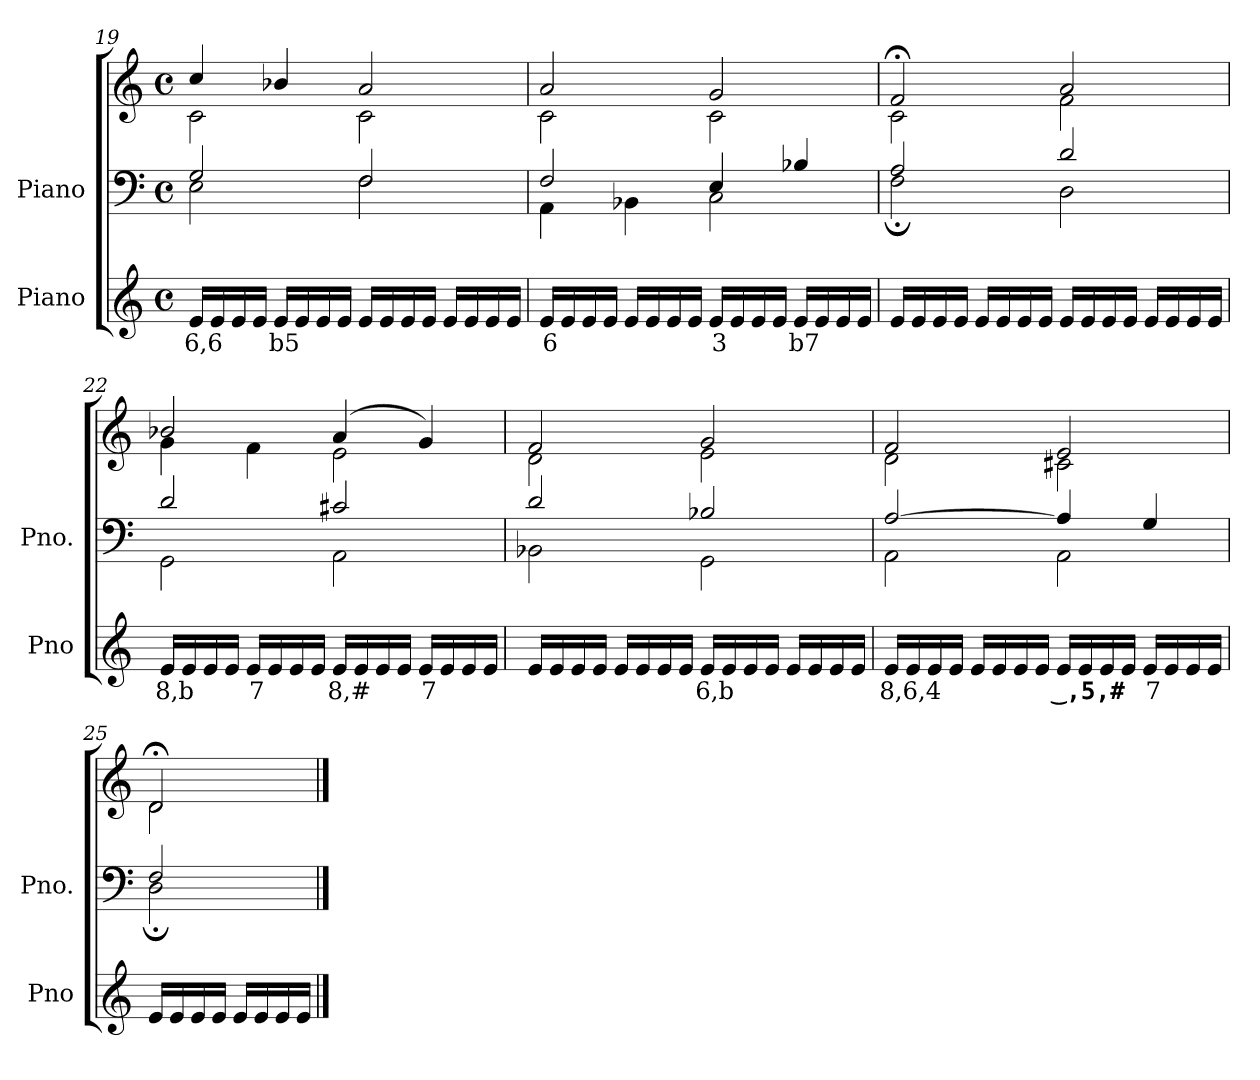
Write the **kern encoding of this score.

**kern	**text	**kern	**kern
*part2	*part2	*part1	*part1
*staff3	*staff3	*staff2	*staff1
*I"Piano	*	*I"Piano	*
*I'Pno	*	*I'Pno.	*
*clefG2	*	*clefF4	*clefG2
*k[]	*	*k[]	*k[]
*M4/4	*	*M4/4	*M4/4
*met(c)	*	*met(c)	*met(c)
=19	=19	=19	=19
!	!LO:LY:b	!	!
*	*	*^	*^
16e/LL	6,6	2G/	2E\	4cc/	2c\
16e/	.	.	.	.	.
16e/	.	.	.	.	.
16e/JJ	.	.	.	.	.
!	!LO:LY:b	!	!	!	!
16e/LL	b5	.	.	4b-X/	.
16e/	.	.	.	.	.
16e/	.	.	.	.	.
16e/JJ	.	.	.	.	.
16e/LL	.	2F/	2F\	2a/	2c\
16e/	.	.	.	.	.
16e/	.	.	.	.	.
16e/JJ	.	.	.	.	.
16e/LL	.	.	.	.	.
16e/	.	.	.	.	.
16e/	.	.	.	.	.
16e/JJ	.	.	.	.	.
=20	=20	=20	=20	=20	=20
!	!LO:LY:b	!	!	!	!
16e/LL	6	2F/	4AA\	2a/	2c\
16e/	.	.	.	.	.
16e/	.	.	.	.	.
16e/JJ	.	.	.	.	.
!	!LO:LY:b	!	!	!	!
16e/LL	_	.	4BB-X\	.	.
16e/	.	.	.	.	.
16e/	.	.	.	.	.
16e/JJ	.	.	.	.	.
!	!LO:LY:b	!	!	!	!
16e/LL	3	4E/	2C\	2g/	2c\
16e/	.	.	.	.	.
16e/	.	.	.	.	.
16e/JJ	.	.	.	.	.
!	!LO:LY:b	!	!	!	!
16e/LL	b7	4B-X/	.	.	.
16e/	.	.	.	.	.
16e/	.	.	.	.	.
16e/JJ	.	.	.	.	.
=21	=21	=21	=21	=21	=21
16e/LL	.	2A/	2F;\	2f;</	2c\
16e/	.	.	.	.	.
16e/	.	.	.	.	.
16e/JJ	.	.	.	.	.
16e/LL	.	.	.	.	.
16e/	.	.	.	.	.
16e/	.	.	.	.	.
16e/JJ	.	.	.	.	.
16e/LL	.	2d/	2D\	2a/	2f\
16e/	.	.	.	.	.
16e/	.	.	.	.	.
16e/JJ	.	.	.	.	.
16e/LL	.	.	.	.	.
16e/	.	.	.	.	.
16e/	.	.	.	.	.
16e/JJ	.	.	.	.	.
=22	=22	=22	=22	=22	=22
!	!LO:LY:b	!	!	!	!
16e/LL	8,b	2d/	2GG\	2b-X/	4g\
16e/	.	.	.	.	.
16e/	.	.	.	.	.
16e/JJ	.	.	.	.	.
!	!LO:LY:b	!	!	!	!
16e/LL	7	.	.	.	4f\
16e/	.	.	.	.	.
16e/	.	.	.	.	.
16e/JJ	.	.	.	.	.
!	!LO:LY:b	!	!	!	!
16e/LL	8,#	2c#X/	2AA\	(>4a/	2e\
16e/	.	.	.	.	.
16e/	.	.	.	.	.
16e/JJ	.	.	.	.	.
!	!LO:LY:b	!	!	!	!
16e/LL	7	.	.	4g/)	.
16e/	.	.	.	.	.
16e/	.	.	.	.	.
16e/JJ	.	.	.	.	.
=23	=23	=23	=23	=23	=23
16e/LL	.	2d/	2BB-X\	2f/	2d\
16e/	.	.	.	.	.
16e/	.	.	.	.	.
16e/JJ	.	.	.	.	.
16e/LL	.	.	.	.	.
16e/	.	.	.	.	.
16e/	.	.	.	.	.
16e/JJ	.	.	.	.	.
!	!LO:LY:b	!	!	!	!
16e/LL	6,b	2B-X/	2GG\	2g/	2e\
16e/	.	.	.	.	.
16e/	.	.	.	.	.
16e/JJ	.	.	.	.	.
16e/LL	.	.	.	.	.
16e/	.	.	.	.	.
16e/	.	.	.	.	.
16e/JJ	.	.	.	.	.
=24	=24	=24	=24	=24	=24
!	!LO:LY:b	!	!	!	!
16e/LL	8,6,4	[2A/	2AA\	2f/	2d\
16e/	.	.	.	.	.
16e/	.	.	.	.	.
16e/JJ	.	.	.	.	.
16e/LL	.	.	.	.	.
16e/	.	.	.	.	.
16e/	.	.	.	.	.
16e/JJ	.	.	.	.	.
!	!LO:LY:b	!	!	!	!
16e/LL	_,5,#	4A/]	2AA\	2e/	2c#X\
16e/	.	.	.	.	.
16e/	.	.	.	.	.
16e/JJ	.	.	.	.	.
!	!LO:LY:b	!	!	!	!
16e/LL	7	4G/	.	.	.
16e/	.	.	.	.	.
16e/	.	.	.	.	.
16e/JJ	.	.	.	.	.
=25	=25	=25	=25	=25	=25
16e/LL	.	2F/	2D;\	2d;</	2d\
16e/	.	.	.	.	.
16e/	.	.	.	.	.
16e/JJ	.	.	.	.	.
16e/LL	.	.	.	.	.
16e/	.	.	.	.	.
16e/	.	.	.	.	.
16e/JJ	.	.	.	.	.
*	*	*v	*v	*	*
*	*	*	*v	*v
==	==	==	==
*-	*-	*-	*-
